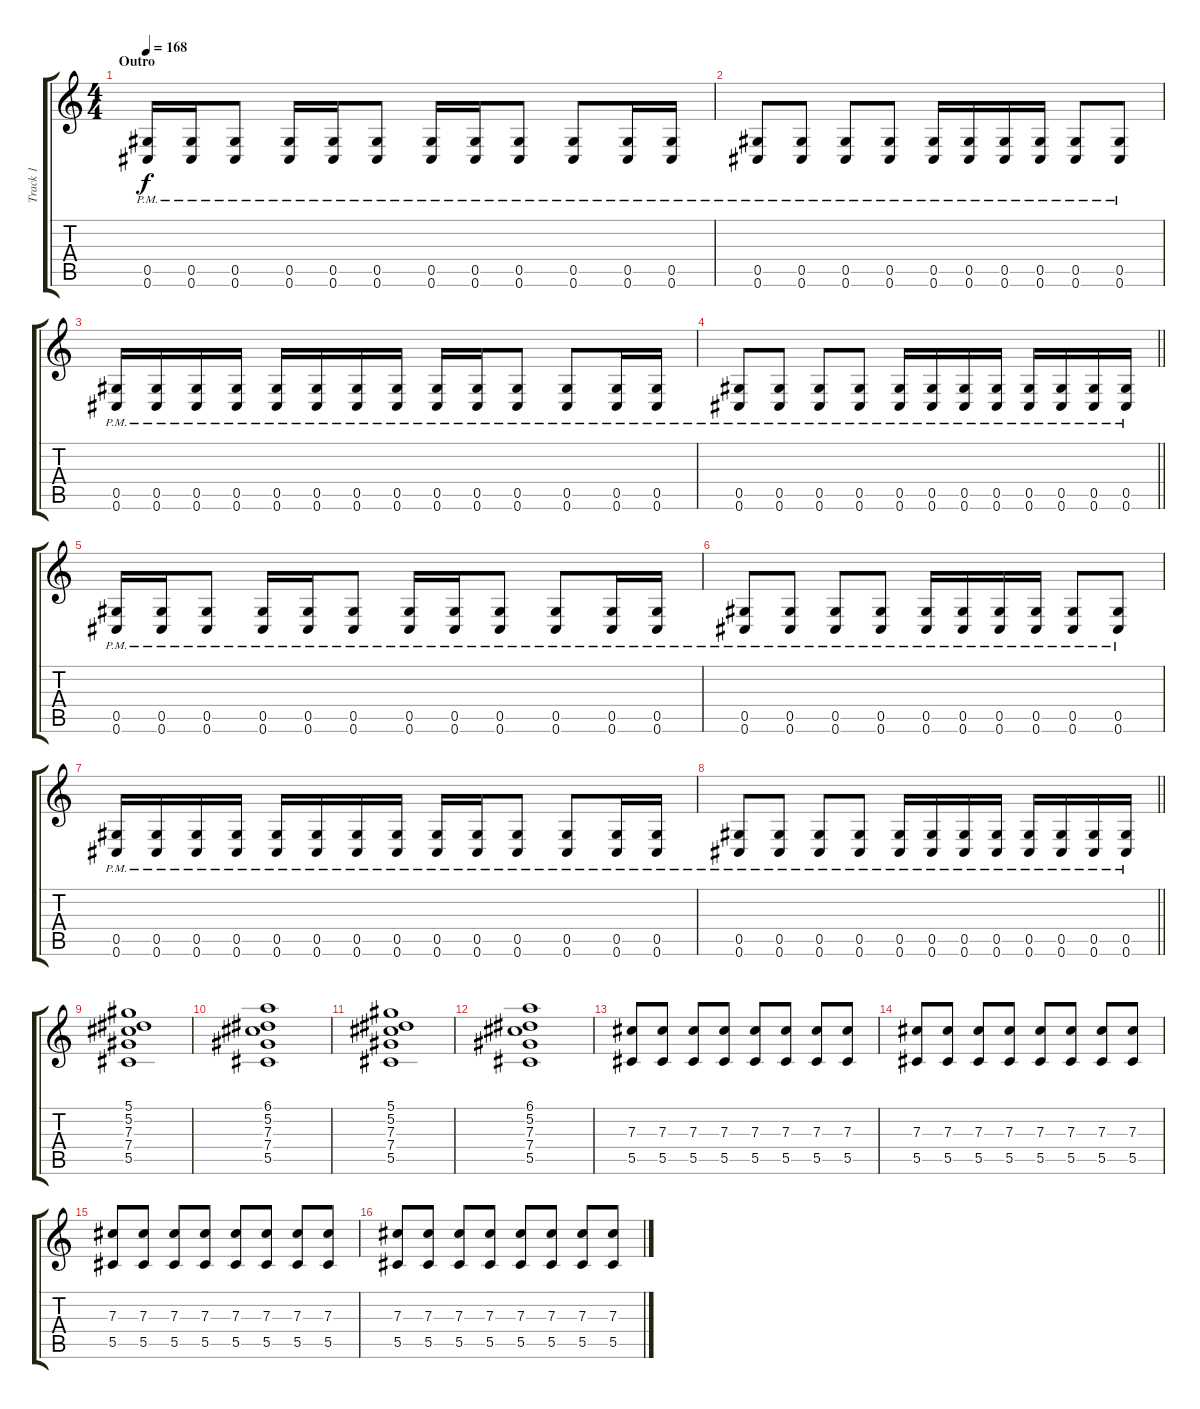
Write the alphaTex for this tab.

\track ("Track 1" "Track 1") {instrument distortionguitar}
\staff {score tabs}
\tuning (Eb4 Bb3 Gb3 Db3 Ab2 Db2) {hide}
\ts (4 4)
\section ("" "Outro")
\tempo 168
\clef g2
\ks c
(0.5{pm} 0.6{pm}).16{dy f} (0.5{pm} 0.6{pm}).16 (0.5{pm} 0.6{pm}).8 (0.5{pm} 0.6{pm}).16 (0.5{pm} 0.6{pm}).16 (0.5{pm} 0.6{pm}).8 (0.5{pm} 0.6{pm}).16 (0.5{pm} 0.6{pm}).16 (0.5{pm} 0.6{pm}).8 (0.5{pm} 0.6{pm}).8 (0.5{pm} 0.6{pm}).16 (0.5{pm} 0.6{pm}).16 |
(0.5{pm} 0.6{pm}).8 (0.5{pm} 0.6{pm}).8 (0.5{pm} 0.6{pm}).8 (0.5{pm} 0.6{pm}).8 (0.5{pm} 0.6{pm}).16 (0.5{pm} 0.6{pm}).16 (0.5{pm} 0.6{pm}).16 (0.5{pm} 0.6{pm}).16 (0.5{pm} 0.6{pm}).8 (0.5{pm} 0.6{pm}).8 |
(0.5{pm} 0.6{pm}).16 (0.5{pm} 0.6{pm}).16 (0.5{pm} 0.6{pm}).16 (0.5{pm} 0.6{pm}).16 (0.5{pm} 0.6{pm}).16 (0.5{pm} 0.6{pm}).16 (0.5{pm} 0.6{pm}).16 (0.5{pm} 0.6{pm}).16 (0.5{pm} 0.6{pm}).16 (0.5{pm} 0.6{pm}).16 (0.5{pm} 0.6{pm}).8 (0.5{pm} 0.6{pm}).8 (0.5{pm} 0.6{pm}).16 (0.5{pm} 0.6{pm}).16 |
\barLineRight lightlight
(0.5{pm} 0.6{pm}).8 (0.5{pm} 0.6{pm}).8 (0.5{pm} 0.6{pm}).8 (0.5{pm} 0.6{pm}).8 (0.5{pm} 0.6{pm}).16 (0.5{pm} 0.6{pm}).16 (0.5{pm} 0.6{pm}).16 (0.5{pm} 0.6{pm}).16 (0.5{pm} 0.6{pm}).16 (0.5{pm} 0.6{pm}).16 (0.5{pm} 0.6{pm}).16 (0.5{pm} 0.6{pm}).16 |
(0.5{pm} 0.6{pm}).16 (0.5{pm} 0.6{pm}).16 (0.5{pm} 0.6{pm}).8 (0.5{pm} 0.6{pm}).16 (0.5{pm} 0.6{pm}).16 (0.5{pm} 0.6{pm}).8 (0.5{pm} 0.6{pm}).16 (0.5{pm} 0.6{pm}).16 (0.5{pm} 0.6{pm}).8 (0.5{pm} 0.6{pm}).8 (0.5{pm} 0.6{pm}).16 (0.5{pm} 0.6{pm}).16 |
(0.5{pm} 0.6{pm}).8 (0.5{pm} 0.6{pm}).8 (0.5{pm} 0.6{pm}).8 (0.5{pm} 0.6{pm}).8 (0.5{pm} 0.6{pm}).16 (0.5{pm} 0.6{pm}).16 (0.5{pm} 0.6{pm}).16 (0.5{pm} 0.6{pm}).16 (0.5{pm} 0.6{pm}).8 (0.5{pm} 0.6{pm}).8 |
(0.5{pm} 0.6{pm}).16 (0.5{pm} 0.6{pm}).16 (0.5{pm} 0.6{pm}).16 (0.5{pm} 0.6{pm}).16 (0.5{pm} 0.6{pm}).16 (0.5{pm} 0.6{pm}).16 (0.5{pm} 0.6{pm}).16 (0.5{pm} 0.6{pm}).16 (0.5{pm} 0.6{pm}).16 (0.5{pm} 0.6{pm}).16 (0.5{pm} 0.6{pm}).8 (0.5{pm} 0.6{pm}).8 (0.5{pm} 0.6{pm}).16 (0.5{pm} 0.6{pm}).16 |
\barLineRight lightlight
(0.5{pm} 0.6{pm}).8 (0.5{pm} 0.6{pm}).8 (0.5{pm} 0.6{pm}).8 (0.5{pm} 0.6{pm}).8 (0.5{pm} 0.6{pm}).16 (0.5{pm} 0.6{pm}).16 (0.5{pm} 0.6{pm}).16 (0.5{pm} 0.6{pm}).16 (0.5{pm} 0.6{pm}).16 (0.5{pm} 0.6{pm}).16 (0.5{pm} 0.6{pm}).16 (0.5{pm} 0.6{pm}).16 |
(5.1 5.2 7.3 7.4 5.5).1 |
(6.1 5.2 7.3 7.4 5.5).1 |
(5.1 5.2 7.3 7.4 5.5).1 |
(6.1 5.2 7.3 7.4 5.5).1 |
(7.3 5.5).8 (7.3 5.5).8 (7.3 5.5).8 (7.3 5.5).8 (7.3 5.5).8 (7.3 5.5).8 (7.3 5.5).8 (7.3 5.5).8 |
(7.3 5.5).8 (7.3 5.5).8 (7.3 5.5).8 (7.3 5.5).8 (7.3 5.5).8 (7.3 5.5).8 (7.3 5.5).8 (7.3 5.5).8 |
(7.3 5.5).8 (7.3 5.5).8 (7.3 5.5).8 (7.3 5.5).8 (7.3 5.5).8 (7.3 5.5).8 (7.3 5.5).8 (7.3 5.5).8 |
(7.3 5.5).8 (7.3 5.5).8 (7.3 5.5).8 (7.3 5.5).8 (7.3 5.5).8 (7.3 5.5).8 (7.3 5.5).8 (7.3 5.5).8
